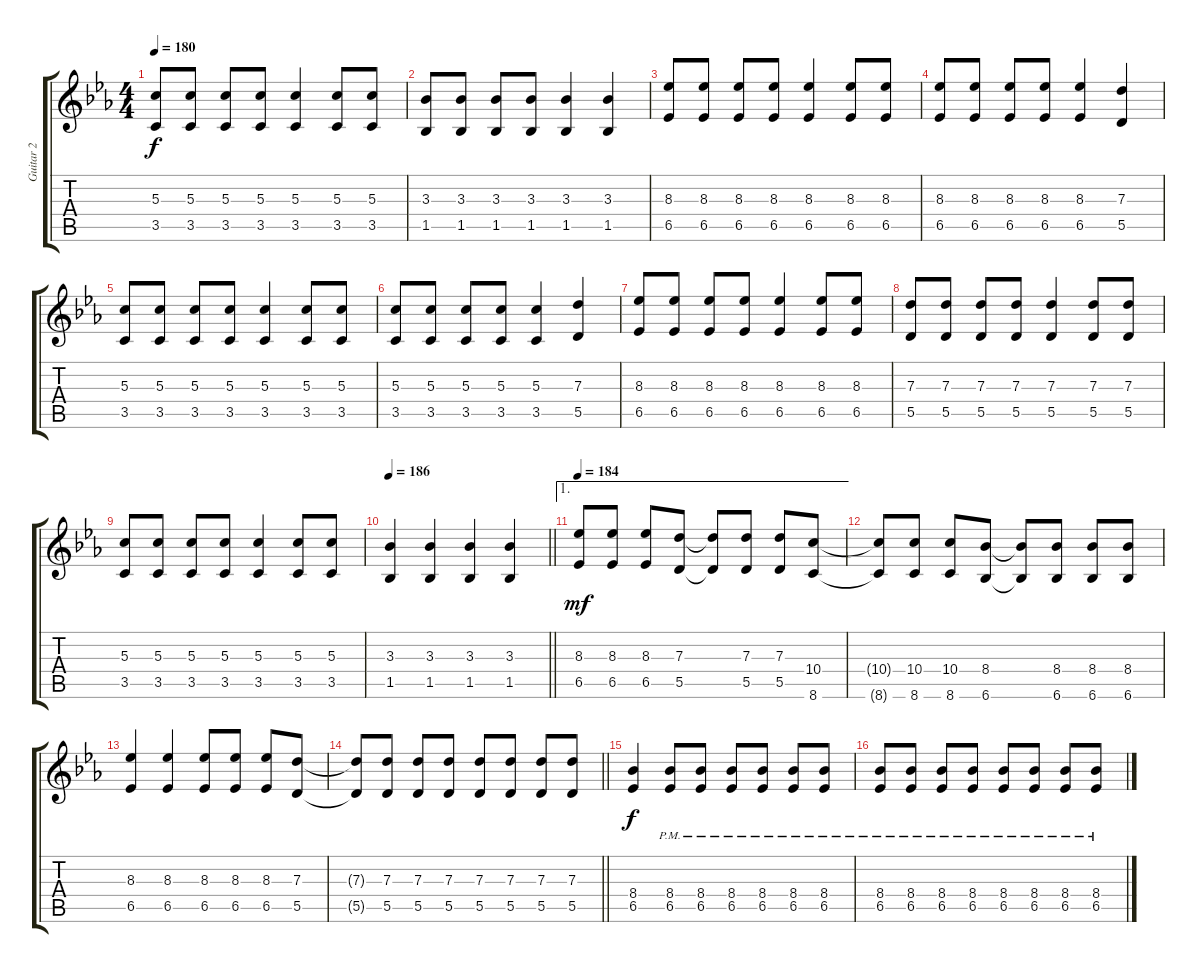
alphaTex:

\track ("Guitar 2" "Guitar 2") {instrument electricguitarclean}
\staff {score tabs}
\tuning (E4 B3 G3 D3 A2 E2) {hide}
\ts (4 4)
\tempo 180
\clef g2
\ks eb
(5.3 3.5).8{dy f} (5.3 3.5).8 (5.3 3.5).8 (5.3 3.5).8 (5.3 3.5).4 (5.3 3.5).8 (5.3 3.5).8 |
(3.3 1.5).8 (3.3 1.5).8 (3.3 1.5).8 (3.3 1.5).8 (3.3 1.5).4 (3.3 1.5).4 |
(8.3 6.5).8 (8.3 6.5).8 (8.3 6.5).8 (8.3 6.5).8 (8.3 6.5).4 (8.3 6.5).8 (8.3 6.5).8 |
(8.3 6.5).8 (8.3 6.5).8 (8.3 6.5).8 (8.3 6.5).8 (8.3 6.5).4 (7.3 5.5).4 |
(5.3 3.5).8 (5.3 3.5).8 (5.3 3.5).8 (5.3 3.5).8 (5.3 3.5).4 (5.3 3.5).8 (5.3 3.5).8 |
(5.3 3.5).8 (5.3 3.5).8 (5.3 3.5).8 (5.3 3.5).8 (5.3 3.5).4 (7.3 5.5).4 |
(8.3 6.5).8 (8.3 6.5).8 (8.3 6.5).8 (8.3 6.5).8 (8.3 6.5).4 (8.3 6.5).8 (8.3 6.5).8 |
(7.3 5.5).8 (7.3 5.5).8 (7.3 5.5).8 (7.3 5.5).8 (7.3 5.5).4 (7.3 5.5).8 (7.3 5.5).8 |
(5.3 3.5).8 (5.3 3.5).8 (5.3 3.5).8 (5.3 3.5).8 (5.3 3.5).4 (5.3 3.5).8 (5.3 3.5).8 |
\tempo 186
\barLineRight lightlight
(3.3 1.5).4 (3.3 1.5).4 (3.3 1.5).4 (3.3 1.5).4 |
\ae 1
\tempo 184
(8.3 6.5).8{dy mf} (8.3 6.5).8 (8.3 6.5).8 (7.3 5.5).8 (7.3{t} 5.5{t}).8 (7.3 5.5).8 (7.3 5.5).8 (10.4 8.6).8 |
(10.4{t} 8.6{t}).8 (10.4 8.6).8 (10.4 8.6).8 (8.4 6.6).8 (8.4{t} 6.6{t}).8 (8.4 6.6).8 (8.4 6.6).8 (8.4 6.6).8 |
(8.3 6.5).4 (8.3 6.5).4 (8.3 6.5).8 (8.3 6.5).8 (8.3 6.5).8 (7.3 5.5).8 |
\barLineRight lightlight
(7.3{t} 5.5{t}).8 (7.3 5.5).8 (7.3 5.5).8 (7.3 5.5).8 (7.3 5.5).8 (7.3 5.5).8 (7.3 5.5).8 (7.3 5.5).8 |
(8.4 6.5).4{dy f} (8.4{pm} 6.5{pm}).8 (8.4{pm} 6.5{pm}).8 (8.4{pm} 6.5{pm}).8 (8.4{pm} 6.5{pm}).8 (8.4{pm} 6.5{pm}).8 (8.4{pm} 6.5{pm}).8 |
(8.4{pm} 6.5{pm}).8 (8.4{pm} 6.5{pm}).8 (8.4{pm} 6.5{pm}).8 (8.4{pm} 6.5{pm}).8 (8.4{pm} 6.5{pm}).8 (8.4{pm} 6.5{pm}).8 (8.4{pm} 6.5{pm}).8 (8.4{pm} 6.5{pm}).8
